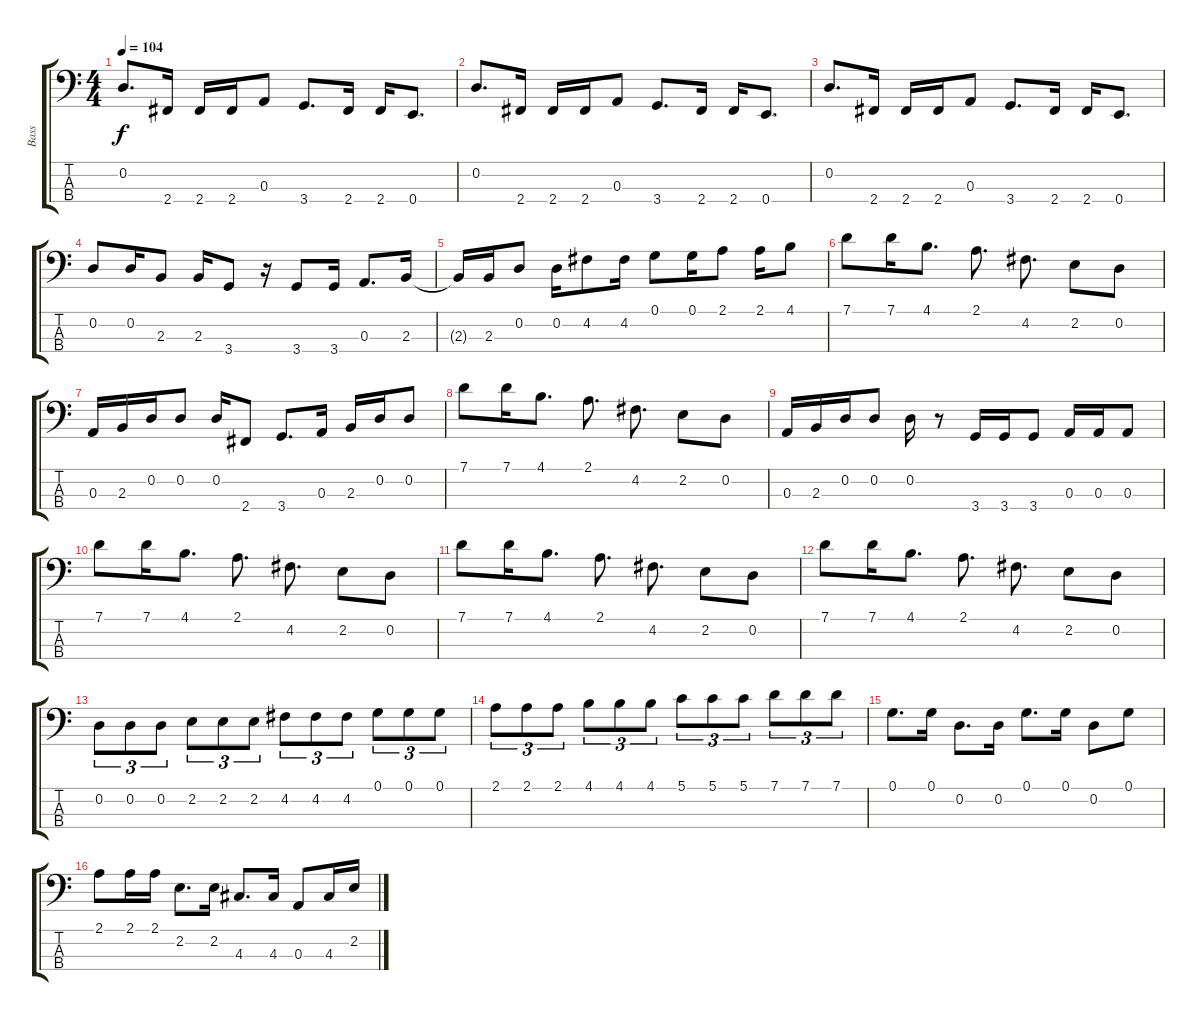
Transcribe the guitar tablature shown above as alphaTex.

\track ("Bass" "Bass") {instrument electricbassfinger}
\staff {score tabs}
\tuning (G2 D2 A1 E1) {hide}
\ts (4 4)
\tempo 104
\clef f4
\ks c
0.2.8{d dy f} 2.4.16 2.4.16 2.4.16 0.3.8 3.4.8{d} 2.4.16 2.4.16 0.4.8{d} |
0.2.8{d} 2.4.16 2.4.16 2.4.16 0.3.8 3.4.8{d} 2.4.16 2.4.16 0.4.8{d} |
0.2.8{d} 2.4.16 2.4.16 2.4.16 0.3.8 3.4.8{d} 2.4.16 2.4.16 0.4.8{d} |
0.2.8 0.2.16 2.3.8 2.3.16 3.4.8 r.16 3.4.8 3.4.16 0.3.8{d} 2.3.16 |
2.3{t}.16 2.3.16 0.2.8 0.2.16 4.2.8 4.2.16 0.1.8 0.1.16 2.1.8 2.1.16 4.1.8 |
7.1.8 7.1.16 4.1.8{d} 2.1.8{d} 4.2.8{d} 2.2.8 0.2.8 |
0.3.16 2.3.16 0.2.16 0.2.8 0.2.16 2.4.8 3.4.8{d} 0.3.16 2.3.16 0.2.16 0.2.8 |
7.1.8 7.1.16 4.1.8{d} 2.1.8{d} 4.2.8{d} 2.2.8 0.2.8 |
0.3.16 2.3.16 0.2.16 0.2.8 0.2.16 r.8 3.4.16 3.4.16 3.4.8 0.3.16 0.3.16 0.3.8 |
7.1.8 7.1.16 4.1.8{d} 2.1.8{d} 4.2.8{d} 2.2.8 0.2.8 |
7.1.8 7.1.16 4.1.8{d} 2.1.8{d} 4.2.8{d} 2.2.8 0.2.8 |
7.1.8 7.1.16 4.1.8{d} 2.1.8{d} 4.2.8{d} 2.2.8 0.2.8 |
0.2.8{tu (3 2)} 0.2.8{tu (3 2)} 0.2.8{tu (3 2)} 2.2.8{tu (3 2)} 2.2.8{tu (3 2)} 2.2.8{tu (3 2)} 4.2.8{tu (3 2)} 4.2.8{tu (3 2)} 4.2.8{tu (3 2)} 0.1.8{tu (3 2)} 0.1.8{tu (3 2)} 0.1.8{tu (3 2)} |
2.1.8{tu (3 2)} 2.1.8{tu (3 2)} 2.1.8{tu (3 2)} 4.1.8{tu (3 2)} 4.1.8{tu (3 2)} 4.1.8{tu (3 2)} 5.1.8{tu (3 2)} 5.1.8{tu (3 2)} 5.1.8{tu (3 2)} 7.1.8{tu (3 2)} 7.1.8{tu (3 2)} 7.1.8{tu (3 2)} |
0.1.8{d} 0.1.16 0.2.8{d} 0.2.16 0.1.8{d} 0.1.16 0.2.8 0.1.8 |
2.1.8 2.1.16 2.1.16 2.2.8{d} 2.2.16 4.3.8{d} 4.3.16 0.3.8 4.3.16 2.2.16
